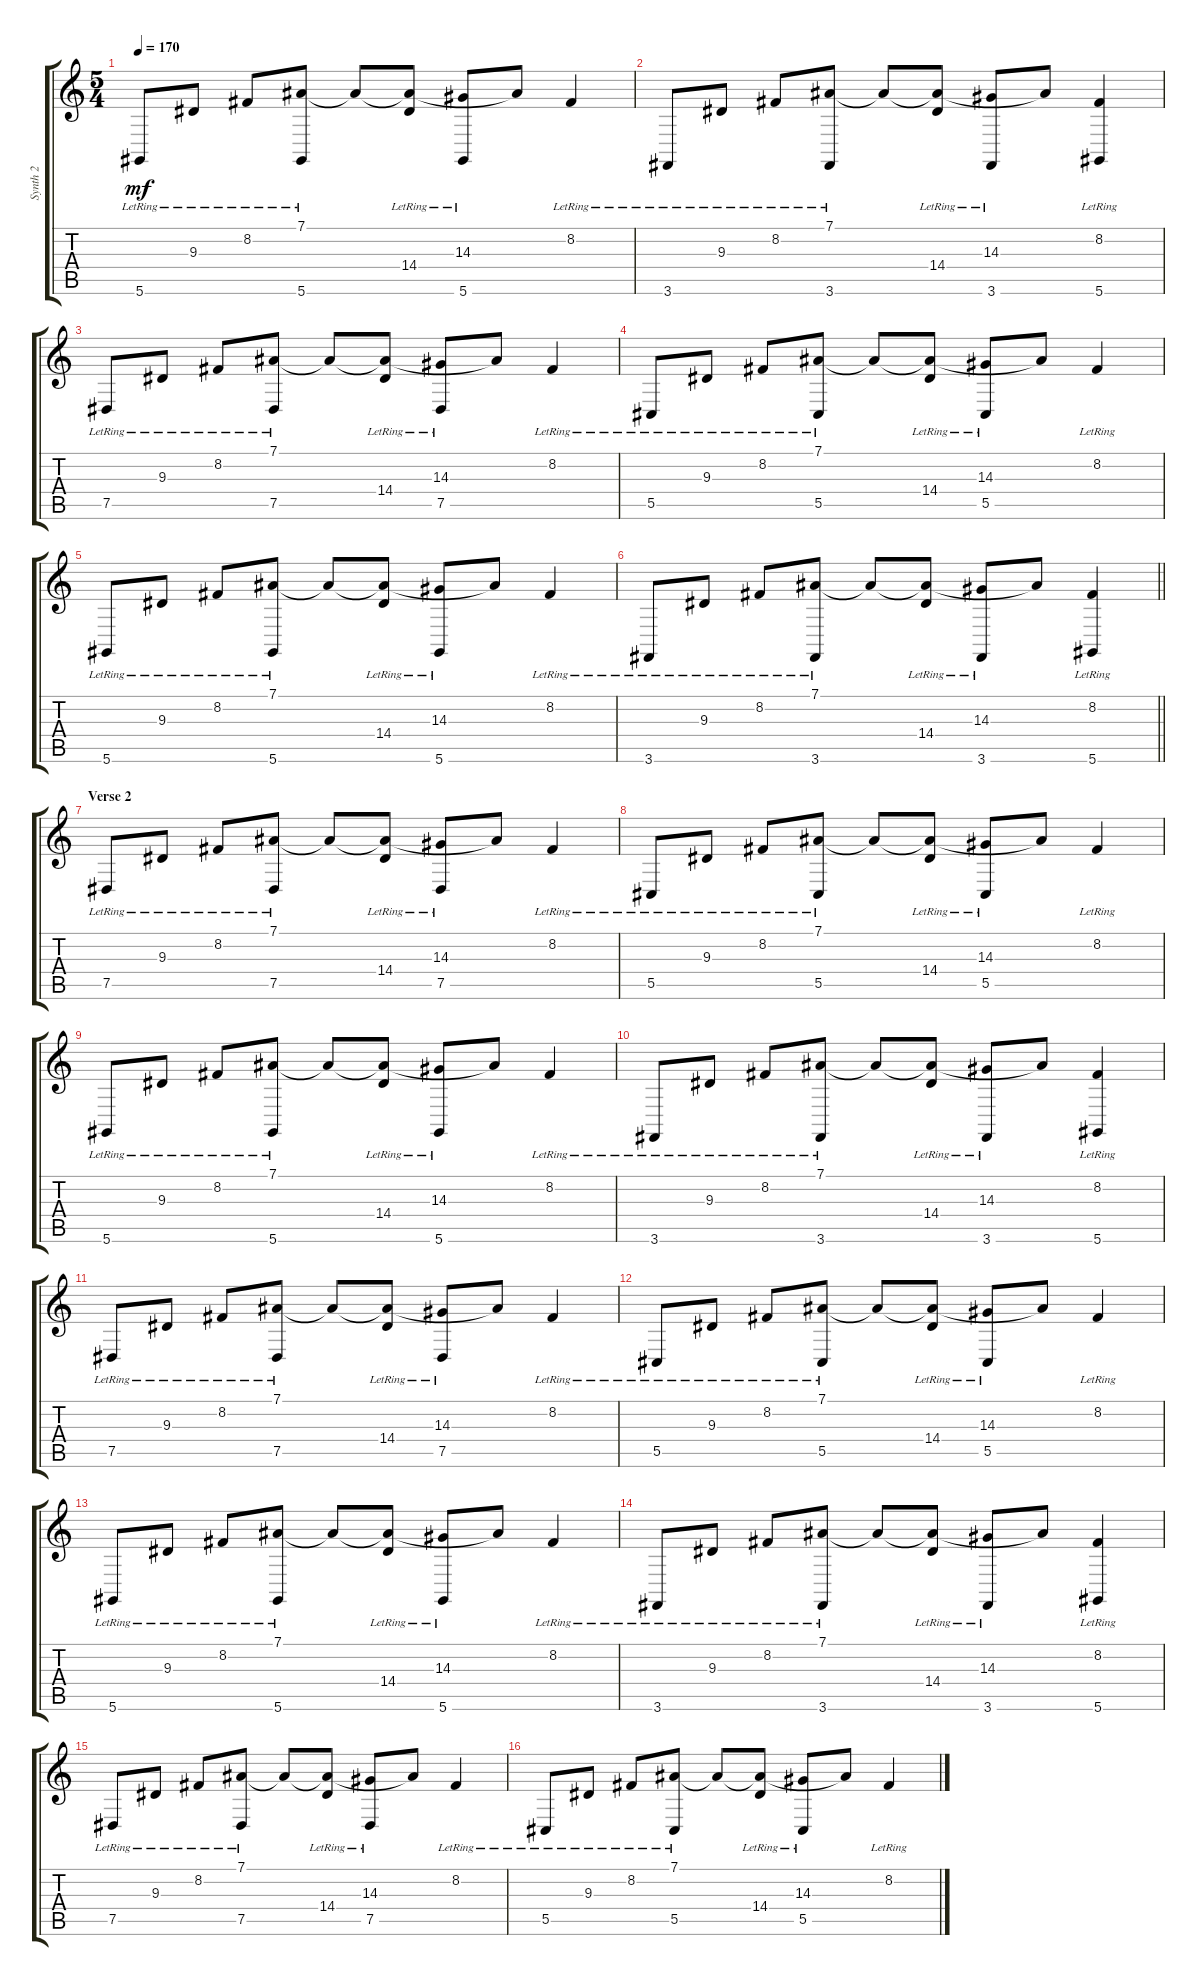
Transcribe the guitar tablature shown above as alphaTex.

\track ("Synth 2" "Synth 2") {instrument electricpiano1}
\staff {score tabs}
\tuning (Eb4 Bb3 Gb3 Db3 Ab2 Eb2) {hide}
\ts (5 4)
\tempo 170
\clef g2
\ks c
5.6{lr}.8{dy mf} 9.3{lr}.8 8.2{lr}.8 (7.1{lr} 5.6{lr}).8 7.1{t}.8 (7.1{t} 14.4{lr}).8 (14.3{lr} 5.6{lr}).8 7.1{t}.8 8.2{lr}.4 |
3.6{lr}.8 9.3{lr}.8 8.2{lr}.8 (7.1{lr} 3.6{lr}).8 7.1{t}.8 (7.1{t} 14.4{lr}).8 (14.3{lr} 3.6{lr}).8 7.1{t}.8 (8.2{lr} 5.6{lr}).4 |
7.5{lr}.8 9.3{lr}.8 8.2{lr}.8 (7.1{lr} 7.5{lr}).8 7.1{t}.8 (7.1{t} 14.4{lr}).8 (14.3{lr} 7.5{lr}).8 7.1{t}.8 8.2{lr}.4 |
5.5{lr}.8 9.3{lr}.8 8.2{lr}.8 (7.1{lr} 5.5{lr}).8 7.1{t}.8 (7.1{t} 14.4{lr}).8 (14.3{lr} 5.5{lr}).8 7.1{t}.8 8.2{lr}.4 |
5.6{lr}.8 9.3{lr}.8 8.2{lr}.8 (7.1{lr} 5.6{lr}).8 7.1{t}.8 (7.1{t} 14.4{lr}).8 (14.3{lr} 5.6{lr}).8 7.1{t}.8 8.2{lr}.4 |
\barLineRight lightlight
3.6{lr}.8 9.3{lr}.8 8.2{lr}.8 (7.1{lr} 3.6{lr}).8 7.1{t}.8 (7.1{t} 14.4{lr}).8 (14.3{lr} 3.6{lr}).8 7.1{t}.8 (8.2{lr} 5.6{lr}).4 |
\section ("" "Verse 2")
7.5{lr}.8 9.3{lr}.8 8.2{lr}.8 (7.1{lr} 7.5{lr}).8 7.1{t}.8 (7.1{t} 14.4{lr}).8 (14.3{lr} 7.5{lr}).8 7.1{t}.8 8.2{lr}.4 |
5.5{lr}.8 9.3{lr}.8 8.2{lr}.8 (7.1{lr} 5.5{lr}).8 7.1{t}.8 (7.1{t} 14.4{lr}).8 (14.3{lr} 5.5{lr}).8 7.1{t}.8 8.2{lr}.4 |
5.6{lr}.8 9.3{lr}.8 8.2{lr}.8 (7.1{lr} 5.6{lr}).8 7.1{t}.8 (7.1{t} 14.4{lr}).8 (14.3{lr} 5.6{lr}).8 7.1{t}.8 8.2{lr}.4 |
3.6{lr}.8 9.3{lr}.8 8.2{lr}.8 (7.1{lr} 3.6{lr}).8 7.1{t}.8 (7.1{t} 14.4{lr}).8 (14.3{lr} 3.6{lr}).8 7.1{t}.8 (8.2{lr} 5.6{lr}).4 |
7.5{lr}.8 9.3{lr}.8 8.2{lr}.8 (7.1{lr} 7.5{lr}).8 7.1{t}.8 (7.1{t} 14.4{lr}).8 (14.3{lr} 7.5{lr}).8 7.1{t}.8 8.2{lr}.4 |
5.5{lr}.8 9.3{lr}.8 8.2{lr}.8 (7.1{lr} 5.5{lr}).8 7.1{t}.8 (7.1{t} 14.4{lr}).8 (14.3{lr} 5.5{lr}).8 7.1{t}.8 8.2{lr}.4 |
5.6{lr}.8 9.3{lr}.8 8.2{lr}.8 (7.1{lr} 5.6{lr}).8 7.1{t}.8 (7.1{t} 14.4{lr}).8 (14.3{lr} 5.6{lr}).8 7.1{t}.8 8.2{lr}.4 |
3.6{lr}.8 9.3{lr}.8 8.2{lr}.8 (7.1{lr} 3.6{lr}).8 7.1{t}.8 (7.1{t} 14.4{lr}).8 (14.3{lr} 3.6{lr}).8 7.1{t}.8 (8.2{lr} 5.6{lr}).4 |
7.5{lr}.8 9.3{lr}.8 8.2{lr}.8 (7.1{lr} 7.5{lr}).8 7.1{t}.8 (7.1{t} 14.4{lr}).8 (14.3{lr} 7.5{lr}).8 7.1{t}.8 8.2{lr}.4 |
5.5{lr}.8 9.3{lr}.8 8.2{lr}.8 (7.1{lr} 5.5{lr}).8 7.1{t}.8 (7.1{t} 14.4{lr}).8 (14.3{lr} 5.5{lr}).8 7.1{t}.8 8.2{lr}.4
